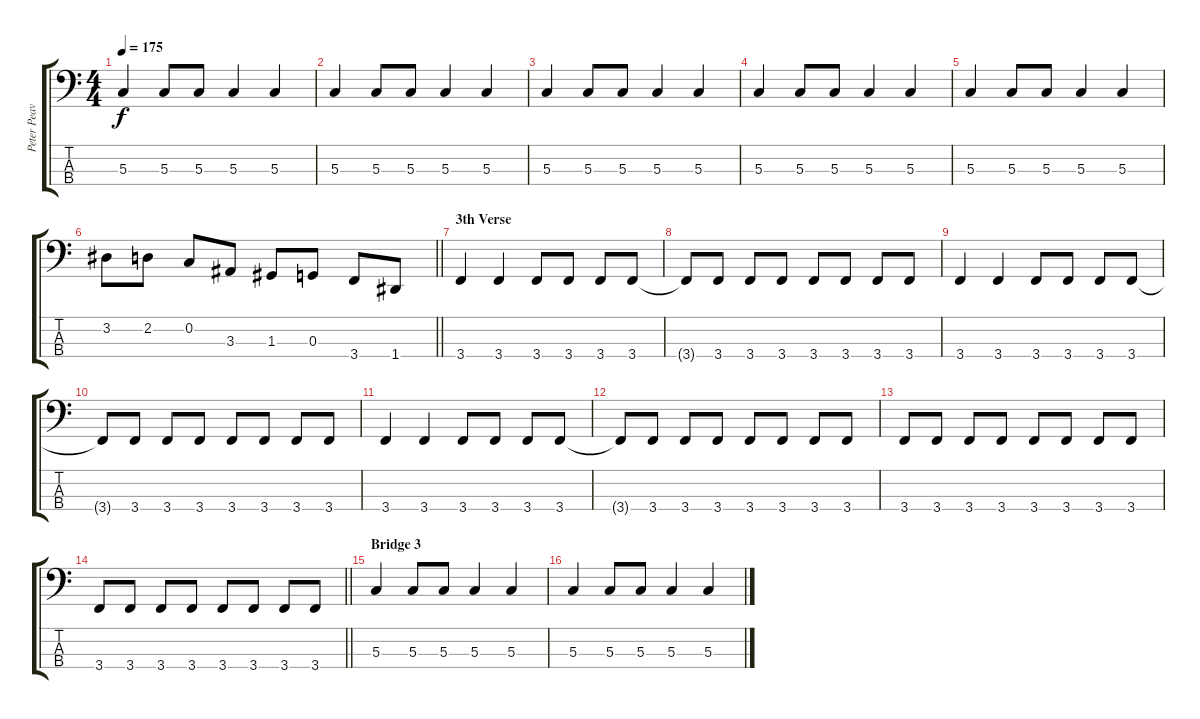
\track ("Peter Peavy Wagner" "Peter Peav") {instrument electricbasspick}
\staff {score tabs}
\tuning (F2 C2 G1 D1) {hide}
\ts (4 4)
\tempo 175
\clef f4
\ks c
5.3.4{dy f} 5.3.8 5.3.8 5.3.4 5.3.4 |
5.3.4 5.3.8 5.3.8 5.3.4 5.3.4 |
5.3.4 5.3.8 5.3.8 5.3.4 5.3.4 |
5.3.4 5.3.8 5.3.8 5.3.4 5.3.4 |
5.3.4 5.3.8 5.3.8 5.3.4 5.3.4 |
\barLineRight lightlight
3.2.8 2.2.8 0.2.8 3.3.8 1.3.8 0.3.8 3.4.8 1.4.8 |
\section ("" "3th Verse")
3.4.4 3.4.4 3.4.8 3.4.8 3.4.8 3.4.8 |
3.4{t}.8 3.4.8 3.4.8 3.4.8 3.4.8 3.4.8 3.4.8 3.4.8 |
3.4.4 3.4.4 3.4.8 3.4.8 3.4.8 3.4.8 |
3.4{t}.8 3.4.8 3.4.8 3.4.8 3.4.8 3.4.8 3.4.8 3.4.8 |
3.4.4 3.4.4 3.4.8 3.4.8 3.4.8 3.4.8 |
3.4{t}.8 3.4.8 3.4.8 3.4.8 3.4.8 3.4.8 3.4.8 3.4.8 |
3.4.8 3.4.8 3.4.8 3.4.8 3.4.8 3.4.8 3.4.8 3.4.8 |
\barLineRight lightlight
3.4.8 3.4.8 3.4.8 3.4.8 3.4.8 3.4.8 3.4.8 3.4.8 |
\section ("" "Bridge 3")
5.3.4 5.3.8 5.3.8 5.3.4 5.3.4 |
5.3.4 5.3.8 5.3.8 5.3.4 5.3.4
